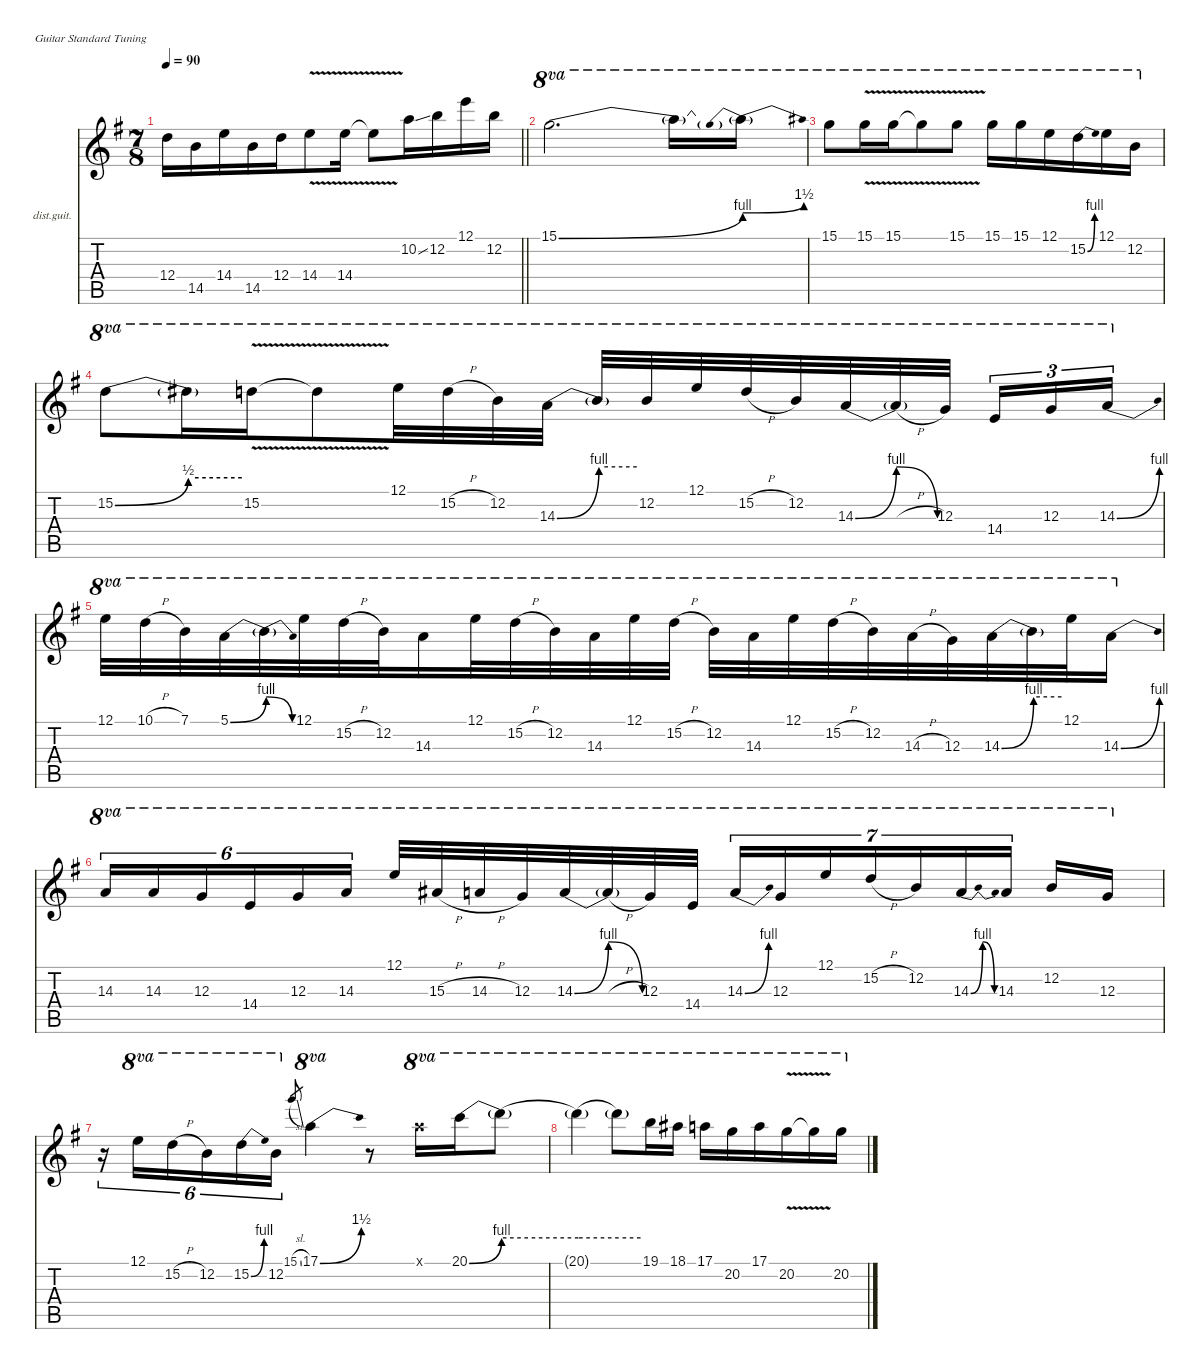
\defaultSystemsLayout 4
\hideDynamics
\bracketExtendMode nobrackets
\firstSystemTrackNameOrientation horizontal
\otherSystemsTrackNameOrientation horizontal
\track ("Lead" "dist.guit.") {instrument distortionguitar}
\staff {score tabs}
\tuning (E4 B3 G3 D3 A2 E2)
\ts (7 8)
\tempo 90
\clef g2
\barLineRight lightlight
\ks g
12.4{acc forcenatural}.16{dy mp beam Down} 14.5{acc forcenatural}.16{beam Down} 14.4{acc forcenatural}.16{beam Down} 14.5{acc forcenatural}.16{beam Down} 12.4{acc forcenatural}.16{beam Down} 14.4{v acc forcenatural}.8{beam Down} 14.4{v acc forcenatural}.16{beam Down} 14.4{v t acc forcenatural}.8{beam Down} 10.2{ss acc forcenatural}.16{beam Down} 12.2{acc forcenatural}.16{beam Down} 12.1{acc forcenatural}.16{beam Down} 12.2{acc forcenatural}.16{beam Down} |
15.1{be (bend 0 0 60 4) acc forcenatural}.2{d ot 8va beam Down} 15.1{t}.16{ot 8va beam Down} 15.1{be (prebendbend 0 4 9.999999599999999 6) t}.16{ot 8va beam Down} |
15.1{acc forcenatural}.8{ot 8va beam Down} 15.1{v acc forcenatural}.16{ot 8va beam Down} 15.1{v acc forcenatural}.16{ot 8va beam Down} 15.1{v t acc forcenatural}.8{ot 8va beam Down} 15.1{v acc forcenatural}.8{ot 8va beam Down} 15.1{acc forcenatural}.16{ot 8va beam Down} 15.1{acc forcenatural}.16{ot 8va beam Down} 12.1{acc forcenatural}.16{ot 8va beam Down} 15.2{be (bend 0 0 9.999999599999999 4) acc forcenatural}.16{ot 8va beam Down} 12.1{acc forcenatural}.16{ot 8va beam Down} 12.2{acc forcenatural}.16{ot 8va beam Down} |
15.2{be (bend 0 0 60 2) acc forcenatural}.8{ot 8va beam Down} 15.2{be (hold 0 2 60 2) t}.16{ot 8va beam Down} 15.2{v acc forcenatural}.16{ot 8va beam Down} 15.2{v t acc forcenatural}.8{ot 8va beam Down} 12.1{acc forcenatural}.32{ot 8va beam Down} 15.2{h acc forcenatural}.32{ot 8va beam Down} 12.2{acc forcenatural}.32{ot 8va beam Down} 14.3{be (bend 0 0 60 4) acc forcenatural}.32{ot 8va beam Down} 14.3{be (hold 0 4 60 4) t}.32{ot 8va beam Up} 12.2{acc forcenatural}.32{ot 8va beam Up} 12.1{acc forcenatural}.32{ot 8va beam Up} 15.2{h acc forcenatural}.32{ot 8va beam Up} 12.2{acc forcenatural}.32{ot 8va beam Up} 14.3{be (bendrelease 0 0 30 4 30 4 60 0) acc forcenatural}.32{ot 8va beam Up} 14.3{h t acc forcenatural}.32{ot 8va beam Up} 12.3{acc forcenatural}.32{ot 8va beam Up} 14.4{acc forcenatural}.16{tu (3 2) ot 8va beam Up} 12.3{acc forcenatural}.16{tu (3 2) ot 8va beam Up} 14.3{be (bend 0 0 9.999999599999999 4) acc forcenatural}.16{tu (3 2) ot 8va beam Up} |
12.1{acc forcenatural}.32{ot 8va beam Down} 10.1{h acc forcenatural}.32{ot 8va beam Down} 7.1{acc forcenatural}.32{ot 8va beam Down} 5.1{be (bend 0 0 60 4) acc forcenatural}.32{ot 8va beam Down} 5.1{be (release 0 4 60 0) t}.32{ot 8va beam Down} 12.1{acc forcenatural}.32{ot 8va beam Down} 15.2{h acc forcenatural}.32{ot 8va beam Down} 12.2{acc forcenatural}.32{ot 8va beam Down} 14.3{acc forcenatural}.16{ot 8va beam Down} 12.1{acc forcenatural}.32{ot 8va beam Down} 15.2{h acc forcenatural}.32{ot 8va beam Down} 12.2{acc forcenatural}.32{ot 8va beam Down} 14.3{acc forcenatural}.32{ot 8va beam Down} 12.1{acc forcenatural}.32{ot 8va beam Down} 15.2{h acc forcenatural}.32{ot 8va beam Down} 12.2{acc forcenatural}.32{ot 8va beam Down} 14.3{acc forcenatural}.32{ot 8va beam Down} 12.1{acc forcenatural}.32{ot 8va beam Down} 15.2{h acc forcenatural}.32{ot 8va beam Down} 12.2{acc forcenatural}.32{ot 8va beam Down} 14.3{h acc forcenatural}.32{ot 8va beam Down} 12.3{acc forcenatural}.32{ot 8va beam Down} 14.3{be (bend 0 0 60 4) acc forcenatural}.32{ot 8va beam Down} 14.3{be (hold 0 4 60 4) t}.32{ot 8va beam Down} 12.1{acc forcenatural}.32{ot 8va beam Down} 14.3{be (bend 0 0 9.999999599999999 4) acc forcenatural}.16{ot 8va beam Down} |
14.3{acc forcenatural}.16{tu (6 4) ot 8va beam Up} 14.3{acc forcenatural}.16{tu (6 4) ot 8va beam Up} 12.3{acc forcenatural}.16{tu (6 4) ot 8va beam Up} 14.4{acc forcenatural}.16{tu (6 4) ot 8va beam Up} 12.3{acc forcenatural}.16{tu (6 4) ot 8va beam Up} 14.3{acc forcenatural}.16{tu (6 4) ot 8va beam Up} 12.1{acc forcenatural}.32{ot 8va beam Up} 15.3{h acc #}.32{ot 8va beam Up} 14.3{h acc forcenatural}.32{ot 8va beam Up} 12.3{acc forcenatural}.32{ot 8va beam Up} 14.3{be (bendrelease 0 0 30 4 30 4 60 0) acc forcenatural}.32{ot 8va beam Up} 14.3{h t acc forcenatural}.32{ot 8va beam Up} 12.3{acc forcenatural}.32{ot 8va beam Up} 14.4{acc forcenatural}.32{ot 8va beam Up} 14.3{be (bend 0 0 9.999999599999999 4) acc forcenatural}.16{tu (7 4) ot 8va beam Up} 12.3{acc forcenatural}.16{tu (7 4) ot 8va beam Up} 12.1{acc forcenatural}.16{tu (7 4) ot 8va beam Up} 15.2{h acc forcenatural}.16{tu (7 4) ot 8va beam Up} 12.2{acc forcenatural}.16{tu (7 4) ot 8va beam Up} 14.3{be (bendrelease 0 0 9.999999599999999 4 25.0000008 4 39.999998399999996 0) acc forcenatural}.16{tu (7 4) ot 8va beam Up} 14.3{acc forcenatural}.16{tu (7 4) ot 8va beam Up} 12.2{acc forcenatural}.16{ot 8va beam Up} 12.3{acc forcenatural}.16{ot 8va beam Up} |
r.16{tu (6 4) beam Down} 12.1{acc forcenatural}.16{tu (6 4) ot 8va beam Down} 15.2{h acc forcenatural}.16{tu (6 4) ot 8va beam Down} 12.2{acc forcenatural}.16{tu (6 4) ot 8va beam Down} 15.2{be (bend 0 0 9.999999599999999 4) acc forcenatural}.16{tu (6 4) ot 8va beam Down} 12.2{acc forcenatural}.16{tu (6 4) ot 8va beam Down} 15.1{sl acc forcenatural}.8{gr dy p beam Up} 17.1{be (bend 0 0 9.999999599999999 6) acc forcenatural}.4{ot 8va dy mp beam Down} r.8{beam Down} 17.1{x acc forcenatural}.16{ot 8va beam Down} 20.1{be (bend 0 0 60 4) acc forcenatural}.16{ot 8va beam Down} 20.1{be (hold 0 4 60 4) t}.8{ot 8va beam Down} |
20.1{be (hold 0 4 60 4) t}.4{ot 8va beam Down} 20.1{be (hold 0 4 60 4) t}.8{ot 8va beam Down} 19.1{acc forcenatural}.16{ot 8va beam Down} 18.1{acc #}.16{ot 8va beam Down} 17.1{acc forcenatural}.16{ot 8va beam Down} 20.2{acc forcenatural}.16{ot 8va beam Down} 17.1{acc forcenatural}.16{ot 8va beam Down} 20.2{v acc forcenatural}.16{ot 8va beam Down} 20.2{v t acc forcenatural}.16{ot 8va beam Down} 20.2{acc forcenatural}.16{ot 8va beam Down}
